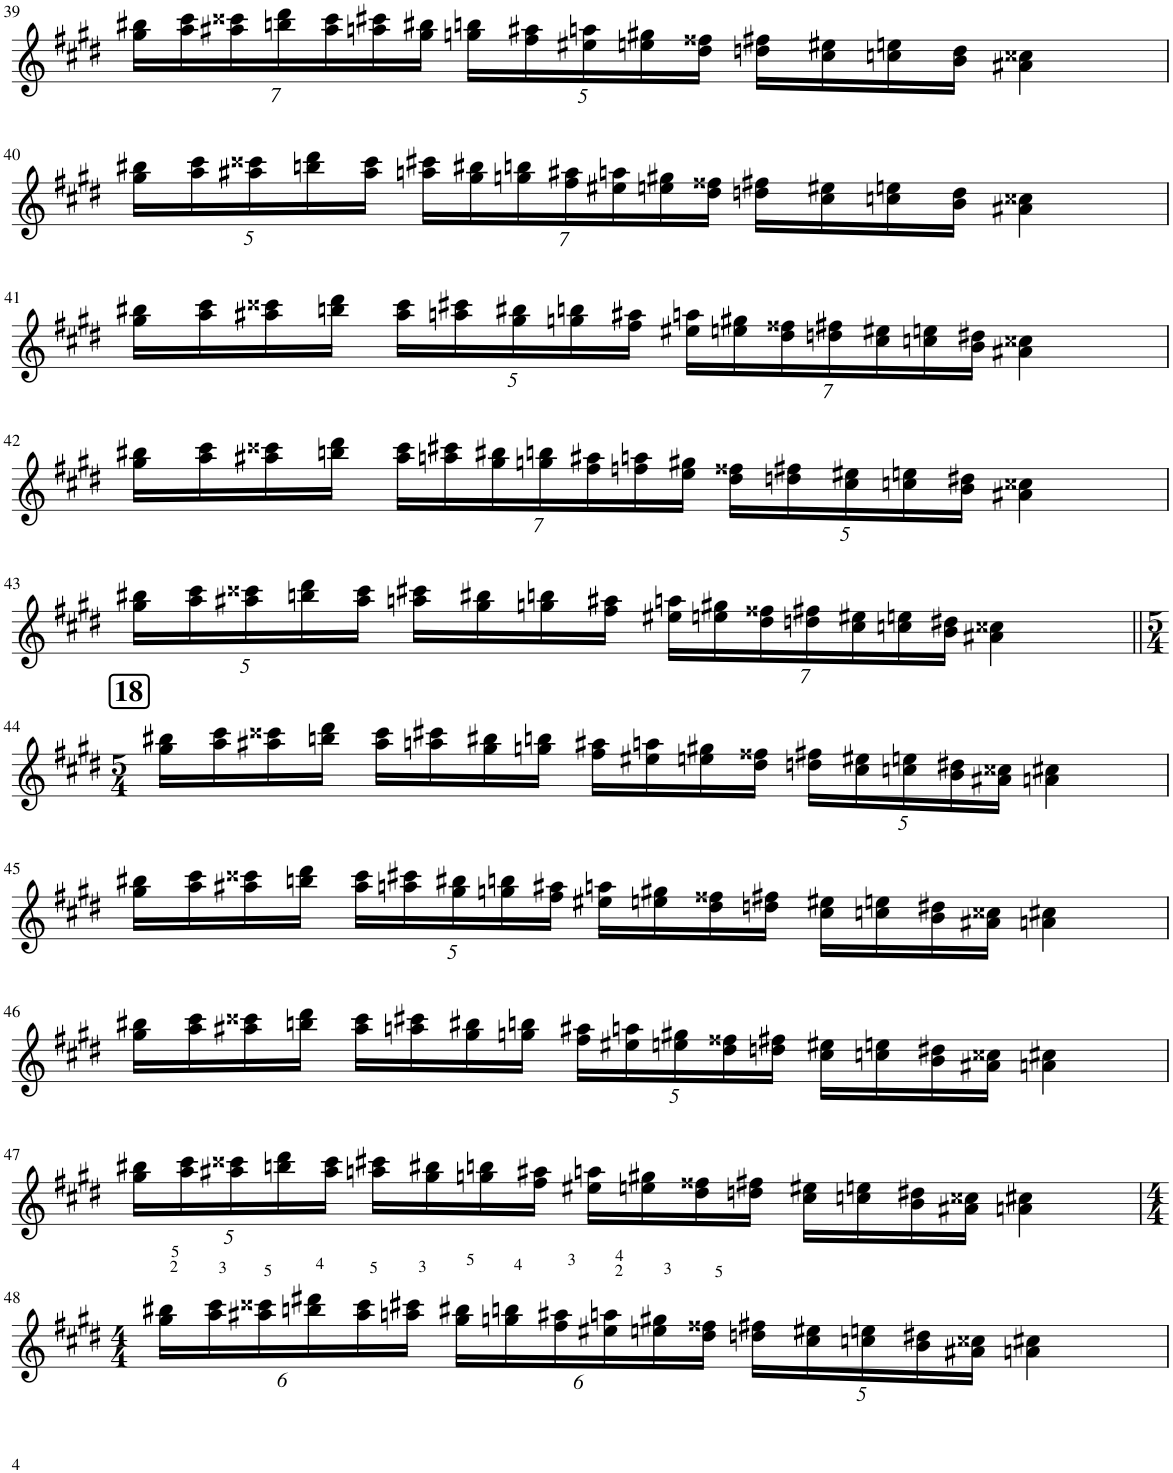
**kern
*part1
*staff1
*I"Piano
*I'Pno.
!!LO:PB:g=z
*clefG2
*k[f#c#g#d#]
*M4/4
*Xbrackettup
=39
28gg#\ 28bb#X\LL
28aa\ 28ccc#\
28aa#X\ 28ccc##X\
28bbn\ 28ddd#\
28aa#\ 28ccc##\
28aan\ 28ccc#X\
28gg#\ 28bb#X\JJ
20ggn\ 20bbn\LL
20ff#\ 20aa#X\
20ee#X\ 20aan\
20een\ 20gg#X\
20dd#\ 20ff##X\JJ
16ddn\ 16ff#X\LL
16cc#\ 16ee#X\
16ccn\ 16een\
16b\ 16dd\JJ
4a#X\ 4cc##X\
!!LO:LB:g=z
=40
20gg#\ 20bb#X\LL
20aa\ 20ccc#\
20aa#X\ 20ccc##X\
20bbn\ 20ddd#\
20aa#\ 20ccc##\JJ
28aan\ 28ccc#X\LL
28gg#\ 28bb#X\
28ggn\ 28bbn\
28ff#\ 28aa#X\
28ee#X\ 28aan\
28een\ 28gg#X\
28dd#\ 28ff##X\JJ
16ddn\ 16ff#X\LL
16cc#\ 16ee#X\
16ccn\ 16een\
16b\ 16dd\JJ
4a#X\ 4cc##X\
!!LO:LB:g=z
=41
16gg#\ 16bb#X\LL
16aa\ 16ccc#\
16aa#X\ 16ccc##X\
16bbn\ 16ddd#\JJ
20aa#\ 20ccc##\LL
20aan\ 20ccc#X\
20gg#\ 20bb#X\
20ggn\ 20bbn\
20ff#\ 20aa#X\JJ
28ee#X\ 28aan\LL
28een\ 28gg#X\
28dd#\ 28ff##X\
28ddn\ 28ff#X\
28cc#\ 28ee#X\
28ccn\ 28een\
28b\ 28dd#X\JJ
4a#X\ 4cc##X\
!!LO:LB:g=z
=42
16gg#\ 16bb#X\LL
16aa\ 16ccc#\
16aa#X\ 16ccc##X\
16bbn\ 16ddd#\JJ
28aa#\ 28ccc##\LL
28aan\ 28ccc#X\
28gg#\ 28bb#X\
28ggn\ 28bbn\
28ff#\ 28aa#X\
28ffn\ 28aan\
28ee\ 28gg#X\JJ
20dd#\ 20ff##X\LL
20ddn\ 20ff#X\
20cc#\ 20ee#X\
20ccn\ 20een\
20b\ 20dd#X\JJ
4a#X\ 4cc##X\
!!LO:LB:g=z
=43
20gg#\ 20bb#X\LL
20aa\ 20ccc#\
20aa#X\ 20ccc##X\
20bbn\ 20ddd#\
20aa#\ 20ccc##\JJ
16aan\ 16ccc#X\LL
16gg#\ 16bb#X\
16ggn\ 16bbn\
16ff#\ 16aa#X\JJ
28ee#X\ 28aan\LL
28een\ 28gg#X\
28dd#\ 28ff##X\
28ddn\ 28ff#X\
28cc#\ 28ee#X\
28ccn\ 28een\
28b\ 28dd#X\JJ
4a#X\ 4cc##X\
!!LO:LB:g=z
!!LO:REH:place=s1:a:B:cj:fs=14:t=18
=44||
*M5/4
16gg#\ 16bb#X\LL
16aa\ 16ccc#\
16aa#X\ 16ccc##X\
16bbn\ 16ddd#\JJ
16aa#\ 16ccc##\LL
16aan\ 16ccc#X\
16gg#\ 16bb#X\
16ggn\ 16bbn\JJ
16ff#\ 16aa#X\LL
16ee#X\ 16aan\
16een\ 16gg#X\
16dd#\ 16ff##X\JJ
20ddn\ 20ff#X\LL
20cc#\ 20ee#X\
20ccn\ 20een\
20b\ 20dd#X\
20a#X\ 20cc##X\JJ
4an\ 4cc#X\
!!LO:LB:g=z
=45
16gg#\ 16bb#X\LL
16aa\ 16ccc#\
16aa#X\ 16ccc##X\
16bbn\ 16ddd#\JJ
20aa#\ 20ccc##\LL
20aan\ 20ccc#X\
20gg#\ 20bb#X\
20ggn\ 20bbn\
20ff#\ 20aa#X\JJ
16ee#X\ 16aan\LL
16een\ 16gg#X\
16dd#\ 16ff##X\
16ddn\ 16ff#X\JJ
16cc#\ 16ee#X\LL
16ccn\ 16een\
16b\ 16dd#X\
16a#X\ 16cc##X\JJ
4an\ 4cc#X\
!!LO:LB:g=z
=46
16gg#\ 16bb#X\LL
16aa\ 16ccc#\
16aa#X\ 16ccc##X\
16bbn\ 16ddd#\JJ
16aa#\ 16ccc##\LL
16aan\ 16ccc#X\
16gg#\ 16bb#X\
16ggn\ 16bbn\JJ
20ff#\ 20aa#X\LL
20ee#X\ 20aan\
20een\ 20gg#X\
20dd#\ 20ff##X\
20ddn\ 20ff#X\JJ
16cc#\ 16ee#X\LL
16ccn\ 16een\
16b\ 16dd#X\
16a#X\ 16cc##X\JJ
4an\ 4cc#X\
!!LO:LB:g=z
=47
20gg#\ 20bb#X\LL
20aa\ 20ccc#\
20aa#X\ 20ccc##X\
20bbn\ 20ddd#\
20aa#\ 20ccc##\JJ
16aan\ 16ccc#X\LL
16gg#\ 16bb#X\
16ggn\ 16bbn\
16ff#\ 16aa#X\JJ
16ee#X\ 16aan\LL
16een\ 16gg#X\
16dd#\ 16ff##X\
16ddn\ 16ff#X\JJ
16cc#\ 16ee#X\LL
16ccn\ 16een\
16b\ 16dd#X\
16a#X\ 16cc##X\JJ
4an\ 4cc#X\
!!LO:LB:g=z
=48
*M4/4
24gg#\ 24bb#X\LL
24aa\ 24ccc#\
24aa#X\ 24ccc##X\
24bbn\ 24ddd#X\
24aa#\ 24ccc##\
24aan\ 24ccc#X\JJ
24gg#\ 24bb#X\LL
24ggn\ 24bbn\
24ff#\ 24aa#X\
24ee#X\ 24aan\
24een\ 24gg#X\
24dd#\ 24ff##X\JJ
20ddn\ 20ff#X\LL
20cc#\ 20ee#X\
20ccn\ 20een\
20b\ 20dd#X\
20a#X\ 20cc##X\JJ
4an\ 4cc#X\
=
*-
